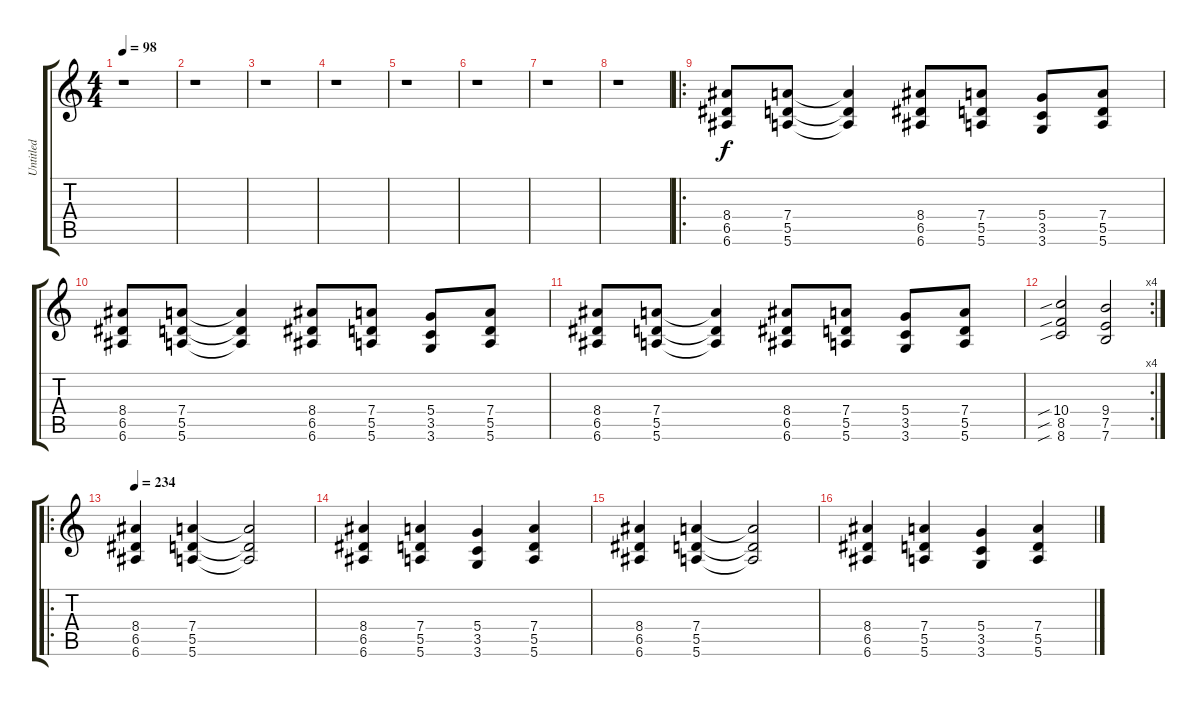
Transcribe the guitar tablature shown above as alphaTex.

\track ("Untitled" "Untitled") {instrument distortionguitar}
\staff {score tabs}
\tuning (E4 B3 G3 D3 A2 E2) {hide}
\ts (4 4)
\tempo 98
\clef g2
\ks c
r.1{dy f instrument distortionguitar} |
r.1 |
r.1 |
r.1 |
r.1 |
r.1 |
r.1 |
r.1 |
\ro
(8.4 6.5 6.6).8 (7.4 5.5 5.6).8 (7.4{t} 5.5{t} 5.6{t}).4 (8.4 6.5 6.6).8 (7.4 5.5 5.6).8 (5.4 3.5 3.6).8 (7.4 5.5 5.6).8 |
(8.4 6.5 6.6).8 (7.4 5.5 5.6).8 (7.4{t} 5.5{t} 5.6{t}).4 (8.4 6.5 6.6).8 (7.4 5.5 5.6).8 (5.4 3.5 3.6).8 (7.4 5.5 5.6).8 |
(8.4 6.5 6.6).8 (7.4 5.5 5.6).8 (7.4{t} 5.5{t} 5.6{t}).4 (8.4 6.5 6.6).8 (7.4 5.5 5.6).8 (5.4 3.5 3.6).8 (7.4 5.5 5.6).8 |
\rc 4
(10.4{sib} 8.5{sib} 8.6{sib}).2 (9.4 7.5 7.6).2 |
\ro
\tempo 234
(8.4 6.5 6.6).4 (7.4 5.5 5.6).4 (7.4{t} 5.5{t} 5.6{t}).2 |
(8.4 6.5 6.6).4 (7.4 5.5 5.6).4 (5.4 3.5 3.6).4 (7.4 5.5 5.6).4 |
(8.4 6.5 6.6).4 (7.4 5.5 5.6).4 (7.4{t} 5.5{t} 5.6{t}).2 |
(8.4 6.5 6.6).4 (7.4 5.5 5.6).4 (5.4 3.5 3.6).4 (7.4 5.5 5.6).4
